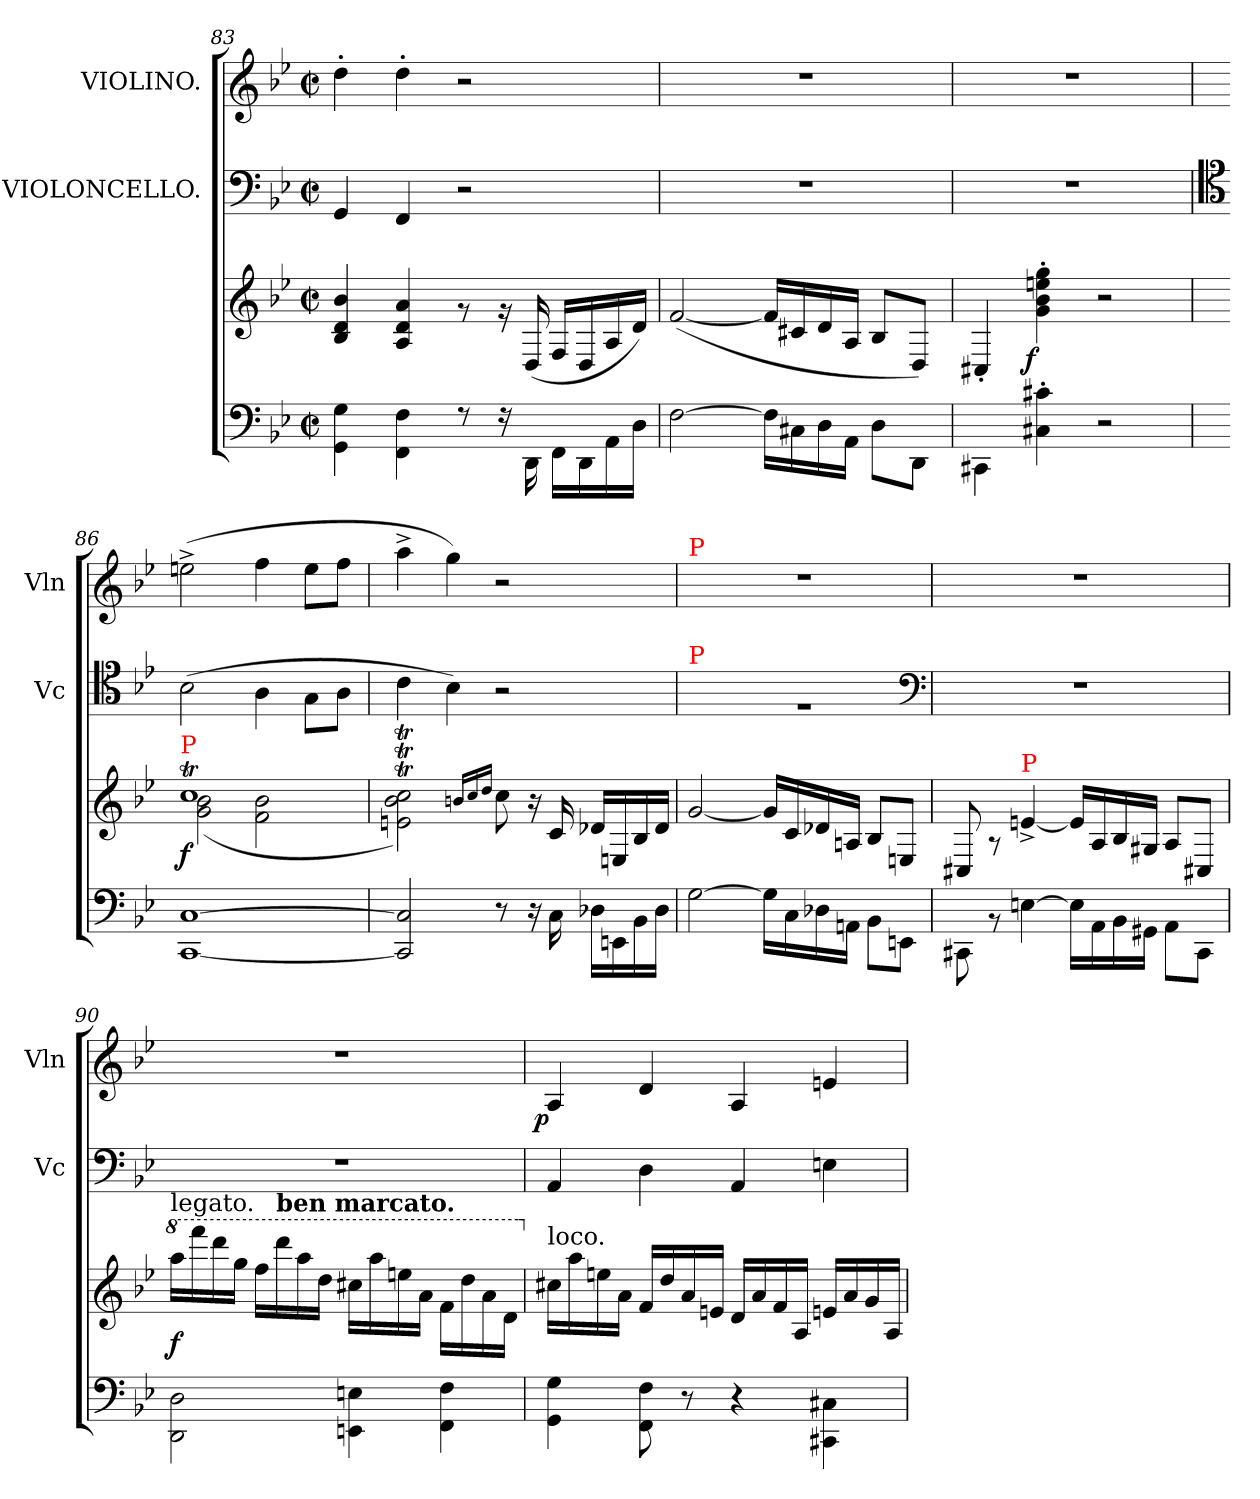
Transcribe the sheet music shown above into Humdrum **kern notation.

**kern	**kern	**dynam	**kern	**kern	**dynam
*part3	*part3	*part3	*part2	*part1	*part1
*staff4	*staff3	*staff3/4	*staff2	*staff1	*staff1
*	*	*	*I"VIOLONCELLO.	*I"VIOLINO.	*
*	*	*	*I'Vc	*I'Vln	*
*clefF4	*clefG2	*	*clefF4	*clefG2	*
*k[b-e-]	*k[b-e-]	*	*k[b-e-]	*k[b-e-]	*
*g:	*g:	*	*g:	*g:	*
*M2/2	*M2/2	*	*M2/2	*M2/2	*
*met(c|)	*met(c|)	*	*met(c|)	*met(c|)	*
=83	=83	=83	=83	=83	=83
4G\ 4GG\	4b- 4d 4B-	.	4GG	4dd'>	.
4F\ 4FF\	4a 4d 4A	.	4FF	4dd'>	.
8rF	8rg	.	2r	2r	.
16rF	16rg	.	.	.	.
16DD\	(>16D/	.	.	.	.
16FF\LL	16F/LL	.	.	.	.
16DD\	16D/	.	.	.	.
16AA\	16A/	.	.	.	.
16DJJ	16dJJ)	.	.	.	.
=84	=84	=84	=84	=84	=84
[2F	(>[2f	.	1rF	1rdd	.
16F\LL]	16fLL]	.	.	.	.
16C#X	16c#X	.	.	.	.
16D	16d	.	.	.	.
16AA\JJ	16A/JJ	.	.	.	.
8D\L	8B-/L	.	.	.	.
8DD\J	8D/J)	.	.	.	.
=85	=85	=85	=85	=85	=85
4CC#X\	4C#X'>	.	1rF	1rdd	.
!	!	!LO:DY:rj	!	!	!
4c#X'> 4C#X'>	4gg' 4een' 4b-' 4g'	f	.	.	.
2r	2r	.	.	.	.
=86	=86	=86	=86	=86	=86
*	*	*	*clefC4	*	*
*	*^	*	*	*	*
!	!LO:TX:a:color=red:t=P	!	!	!	!	!
[1C [1CC	1ccT	(>2b- 2g	f	(2B-	(>2een^<	.
.	.	2b- 2f	.	4A	4ff	.
.	.	.	.	8G\L	8eeL	.
.	.	.	.	8A\J	8ffJ	.
*	*v	*v	*	*	*	*
=87	=87	=87	=87	=87	=87
2C] 2CC]	2ccT\ 2b-T\ 2enT\)	.	4c	4aa^<	.
.	.	.	4B-)	4gg)	.
.	16qqbn/LL	.	.	.	.
.	16qqcc/	.	.	.	.
.	16qqdd/JJ	.	.	.	.
8r	8cc	.	2r	2r	.
16r	16r	.	.	.	.
16C\	16c	.	.	.	.
16D-X\LL	16d-XLL	.	.	.	.
16EEn\	16En/	.	.	.	.
16BB-\	16B-/	.	.	.	.
16D-JJ	16d-JJ	.	.	.	.
=88	=88	=88	=88	=88	=88
!	!	!	!	!LO:TX:a:color=red:t=P	!
!	!	!	!LO:TX:a:color=red:t=P	!	!
[2G	[2g	.	1rF	1rdd	.
16G\LL]	16gLL]	.	.	.	.
16C	16c	.	.	.	.
16D-X	16d-X	.	.	.	.
16AAn\JJ	16An/JJ	.	.	.	.
8BB-\L	8B-/L	.	.	.	.
8EEn\J	(>8En/J	.	.	.	.
*	*	*	*clefF4	*	*
=89	=89	=89	=89	=89	=89
8CC#X\	8C#X	.	1rF	1rdd	.
8rBB	8rA	.	.	.	.
!	!LO:TX:a:color=red:t=P	!	!	!	!
[4En	[4en^<	.	.	.	.
16E\LL]	16eLL]	.	.	.	.
16AA\	16A/	.	.	.	.
16BB-\	16B-/	.	.	.	.
16GG#XJJ	16G#XJJ	.	.	.	.
8AA\L	8A/L	.	.	.	.
8CC#J	8C#XJ	.	.	.	.
=90	=90	=90	=90	=90	=90
*	*8va	*	*	*	*
!	!LO:TX:a:t=legato.	!	!	!	!
2D\ 2DD\	16aaaLL	f	1rF	1rdd	.
.	16ffff	.	.	.	.
.	16dddd	.	.	.	.
.	16gggJJ	.	.	.	.
.	16fffLL	.	.	.	.
!	!LO:TX:a:B:t=ben marcato.	!	!	!	!
.	16dddd	.	.	.	.
.	16aaa	.	.	.	.
.	16dddJJ	.	.	.	.
4En\ 4EEn\	16ccc#XLL	.	.	.	.
.	16aaa	.	.	.	.
.	16eeen	.	.	.	.
.	16aaJJ	.	.	.	.
4F\ 4FF\	16ff\LL	.	.	.	.
.	16ddd	.	.	.	.
.	16aa	.	.	.	.
.	16ddJJ	.	.	.	.
=91	=91	=91	=91	=91	=91
*	*X8va	*	*	*	*
!	!LO:TX:a:t=loco.	!	!	!	!
!	!	!	!	!	!LO:DY:rj
4G\ 4GG\	16cc#XLL	.	4AA	4A	p
.	16aa	.	.	.	.
.	16een	.	.	.	.
.	16aJJ	.	.	.	.
8F\ 8FF\	16fLL	.	4D	4d	.
.	16dd	.	.	.	.
8r	16a	.	.	.	.
.	16eJJ	.	.	.	.
4r	16dLL	.	4AA	4A	.
.	16a	.	.	.	.
.	16f	.	.	.	.
.	16AJJ	.	.	.	.
4C#X\ 4CC#X\	16enLL	.	4En	4en	.
.	16a	.	.	.	.
.	16g	.	.	.	.
.	16AJJ	.	.	.	.
=	=	=	=	=	=
*-	*-	*-	*-	*-	*-
